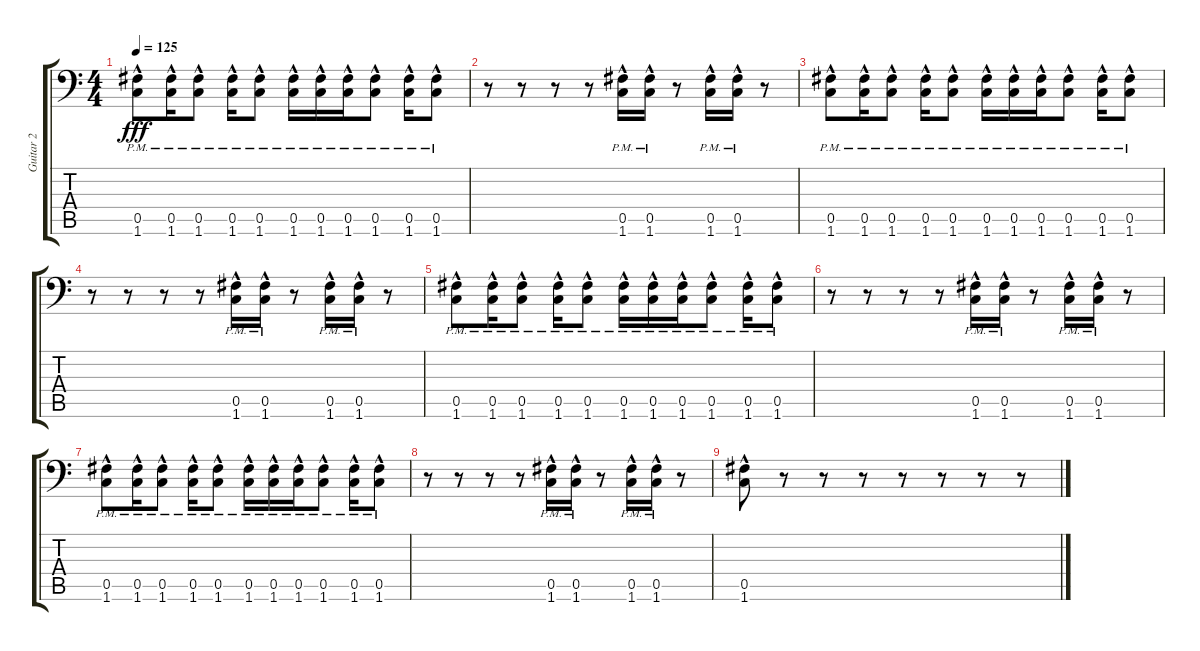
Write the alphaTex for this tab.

\track ("Guitar 2" "Guitar 2") {instrument distortionguitar}
\staff {score tabs}
\tuning (Db4 Ab3 E3 B2 Gb2 B1) {hide}
\ts (4 4)
\tempo 125
\clef f4
\ks c
(0.5{hac pm} 1.6{hac pm}).8{dy fff} (0.5{hac pm} 1.6{hac pm}).16 (0.5{hac pm} 1.6{hac pm}).8 (0.5{hac pm} 1.6{hac pm}).16 (0.5{hac pm} 1.6{hac pm}).8 (0.5{hac pm} 1.6{hac pm}).16 (0.5{hac pm} 1.6{hac pm}).16 (0.5{hac pm} 1.6{hac pm}).16 (0.5{hac pm} 1.6{hac pm}).8 (0.5{hac pm} 1.6{hac pm}).16 (0.5{hac pm} 1.6{hac pm}).8 |
r.8 r.8 r.8 r.8 (0.5{hac pm} 1.6{hac pm}).16 (0.5{hac pm} 1.6{hac pm}).16 r.8 (0.5{hac pm} 1.6{hac pm}).16 (0.5{hac pm} 1.6{hac pm}).16 r.8 |
(0.5{hac pm} 1.6{hac pm}).8 (0.5{hac pm} 1.6{hac pm}).16 (0.5{hac pm} 1.6{hac pm}).8 (0.5{hac pm} 1.6{hac pm}).16 (0.5{hac pm} 1.6{hac pm}).8 (0.5{hac pm} 1.6{hac pm}).16 (0.5{hac pm} 1.6{hac pm}).16 (0.5{hac pm} 1.6{hac pm}).16 (0.5{hac pm} 1.6{hac pm}).8 (0.5{hac pm} 1.6{hac pm}).16 (0.5{hac pm} 1.6{hac pm}).8 |
r.8 r.8 r.8 r.8 (0.5{hac pm} 1.6{hac pm}).16 (0.5{hac pm} 1.6{hac pm}).16 r.8 (0.5{hac pm} 1.6{hac pm}).16 (0.5{hac pm} 1.6{hac pm}).16 r.8 |
(0.5{hac pm} 1.6{hac pm}).8 (0.5{hac pm} 1.6{hac pm}).16 (0.5{hac pm} 1.6{hac pm}).8 (0.5{hac pm} 1.6{hac pm}).16 (0.5{hac pm} 1.6{hac pm}).8 (0.5{hac pm} 1.6{hac pm}).16 (0.5{hac pm} 1.6{hac pm}).16 (0.5{hac pm} 1.6{hac pm}).16 (0.5{hac pm} 1.6{hac pm}).8 (0.5{hac pm} 1.6{hac pm}).16 (0.5{hac pm} 1.6{hac pm}).8 |
r.8 r.8 r.8 r.8 (0.5{hac pm} 1.6{hac pm}).16 (0.5{hac pm} 1.6{hac pm}).16 r.8 (0.5{hac pm} 1.6{hac pm}).16 (0.5{hac pm} 1.6{hac pm}).16 r.8 |
(0.5{hac pm} 1.6{hac pm}).8 (0.5{hac pm} 1.6{hac pm}).16 (0.5{hac pm} 1.6{hac pm}).8 (0.5{hac pm} 1.6{hac pm}).16 (0.5{hac pm} 1.6{hac pm}).8 (0.5{hac pm} 1.6{hac pm}).16 (0.5{hac pm} 1.6{hac pm}).16 (0.5{hac pm} 1.6{hac pm}).16 (0.5{hac pm} 1.6{hac pm}).8 (0.5{hac pm} 1.6{hac pm}).16 (0.5{hac pm} 1.6{hac pm}).8 |
r.8 r.8 r.8 r.8 (0.5{hac pm} 1.6{hac pm}).16 (0.5{hac pm} 1.6{hac pm}).16 r.8 (0.5{hac pm} 1.6{hac pm}).16 (0.5{hac pm} 1.6{hac pm}).16 r.8 |
(0.5{hac} 1.6{hac}).8 r.8 r.8 r.8 r.8 r.8 r.8 r.8
